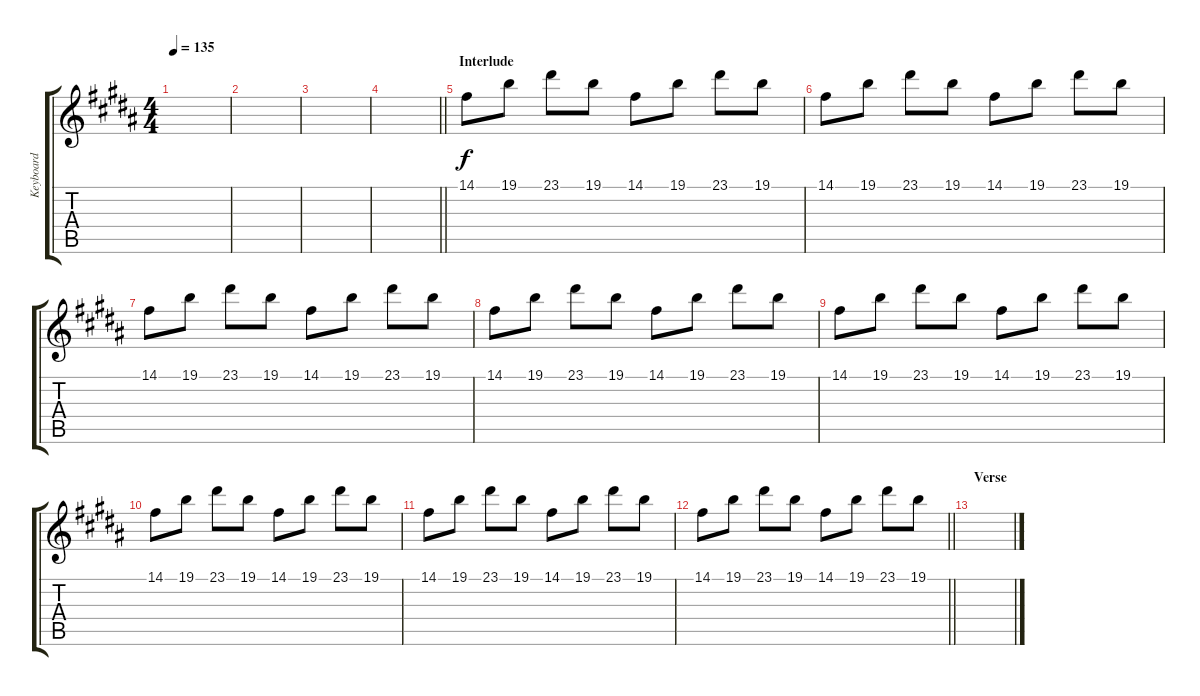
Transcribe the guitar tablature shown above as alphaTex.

\track ("Keyboard" "Keyboard") {instrument stringensemble1}
\staff {score tabs}
\tuning (E4 B3 G3 D3 A2 E2) {hide}
\ts (4 4)
\tempo 135
\clef g2
\ks b
|
|
|
\barLineRight lightlight
|
\section ("" "Interlude")
14.1.8 19.1.8 23.1.8 19.1.8 14.1.8 19.1.8 23.1.8 19.1.8 |
14.1.8 19.1.8 23.1.8 19.1.8 14.1.8 19.1.8 23.1.8 19.1.8 |
14.1.8 19.1.8 23.1.8 19.1.8 14.1.8 19.1.8 23.1.8 19.1.8 |
14.1.8 19.1.8 23.1.8 19.1.8 14.1.8 19.1.8 23.1.8 19.1.8 |
14.1.8 19.1.8 23.1.8 19.1.8 14.1.8 19.1.8 23.1.8 19.1.8 |
14.1.8 19.1.8 23.1.8 19.1.8 14.1.8 19.1.8 23.1.8 19.1.8 |
14.1.8 19.1.8 23.1.8 19.1.8 14.1.8 19.1.8 23.1.8 19.1.8 |
\barLineRight lightlight
14.1.8 19.1.8 23.1.8 19.1.8 14.1.8 19.1.8 23.1.8 19.1.8 |
\section ("" "Verse")
